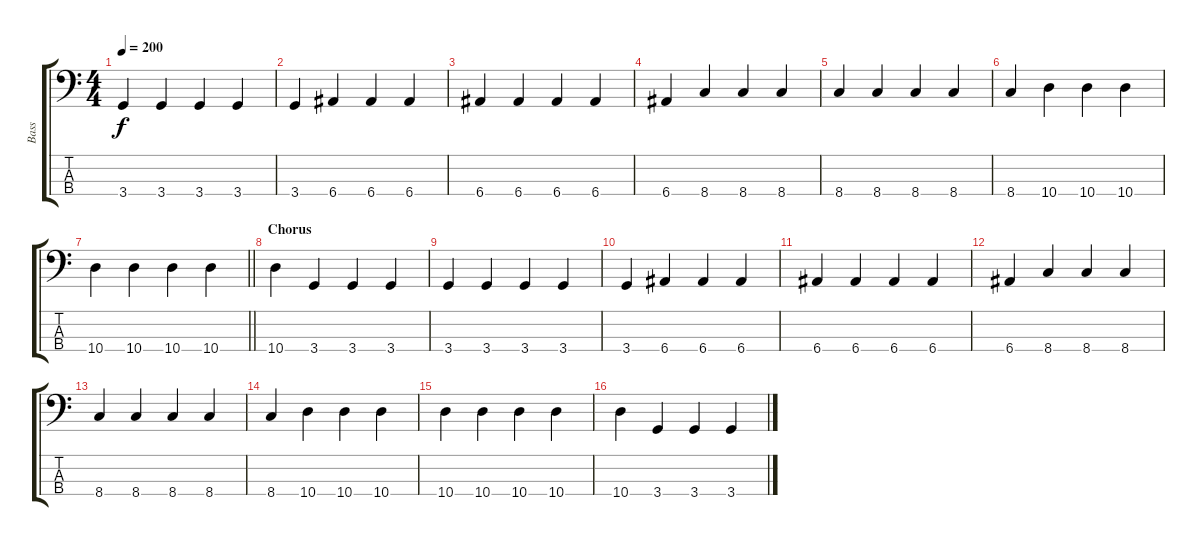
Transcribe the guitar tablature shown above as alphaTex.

\track ("Bass" "Bass") {instrument electricbasspick}
\staff {score tabs}
\tuning (G2 D2 A1 E1) {hide}
\ts (4 4)
\tempo 200
\clef f4
\ks c
3.4.4{dy f} 3.4.4 3.4.4 3.4.4 |
3.4.4 6.4.4 6.4.4 6.4.4 |
6.4.4 6.4.4 6.4.4 6.4.4 |
6.4.4 8.4.4 8.4.4 8.4.4 |
8.4.4 8.4.4 8.4.4 8.4.4 |
8.4.4 10.4.4 10.4.4 10.4.4 |
\barLineRight lightlight
10.4.4 10.4.4 10.4.4 10.4.4 |
\section ("" "Chorus")
10.4.4 3.4.4 3.4.4 3.4.4 |
3.4.4 3.4.4 3.4.4 3.4.4 |
3.4.4 6.4.4 6.4.4 6.4.4 |
6.4.4 6.4.4 6.4.4 6.4.4 |
6.4.4 8.4.4 8.4.4 8.4.4 |
8.4.4 8.4.4 8.4.4 8.4.4 |
8.4.4 10.4.4 10.4.4 10.4.4 |
10.4.4 10.4.4 10.4.4 10.4.4 |
10.4.4 3.4.4 3.4.4 3.4.4
